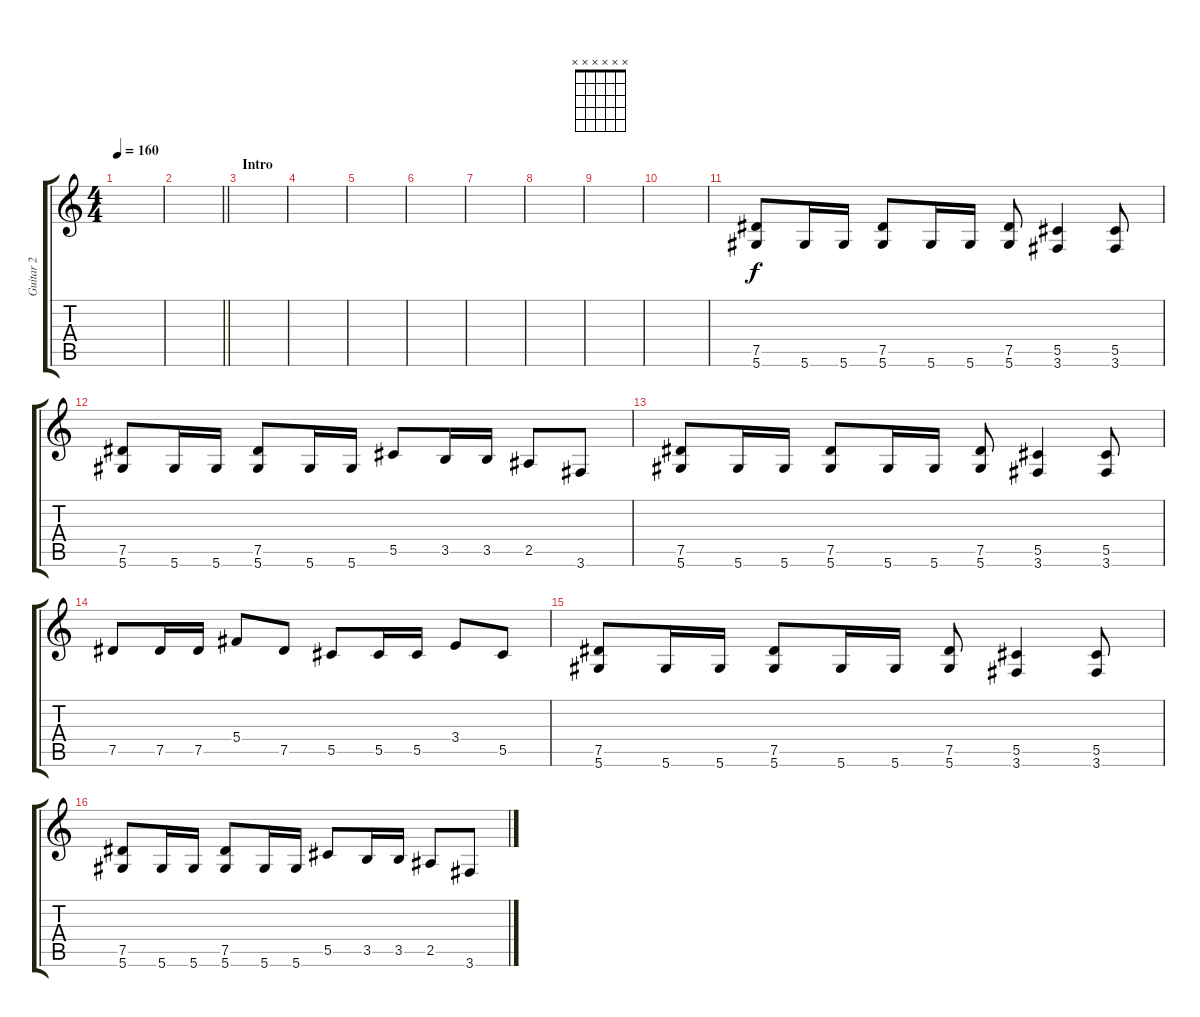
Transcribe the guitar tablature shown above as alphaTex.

\track ("Guitar 2" "Guitar 2") {instrument overdrivenguitar}
\staff {score tabs}
\tuning (Eb4 Bb3 Gb3 Db3 Ab2 Eb2) {hide}
\chord ("" x x x x x x)
\ts (4 4)
\tempo 160
\clef g2
\ks c
|
\barLineRight lightlight
|
\section ("" "Intro")
|
|
|
|
|
|
|
|
(7.5 5.6).8 5.6.16 5.6.16 (7.5 5.6).8 5.6.16 5.6.16 (7.5 5.6).8 (5.5 3.6).4 (5.5 3.6).8 |
(7.5 5.6).8 5.6.16 5.6.16 (7.5 5.6).8 5.6.16 5.6.16 5.5.8 3.5.16 3.5.16 2.5.8 3.6.8 |
(7.5 5.6).8 5.6.16 5.6.16 (7.5 5.6).8 5.6.16 5.6.16 (7.5 5.6).8 (5.5 3.6).4 (5.5 3.6).8 |
7.5.8 7.5.16 7.5.16 5.4.8 7.5.8 5.5.8 5.5.16 5.5.16 3.4.8 5.5.8 |
(7.5 5.6).8 5.6.16 5.6.16 (7.5 5.6).8 5.6.16 5.6.16 (7.5 5.6).8 (5.5 3.6).4 (5.5 3.6).8 |
(7.5 5.6).8 5.6.16 5.6.16 (7.5 5.6).8 5.6.16 5.6.16 5.5.8 3.5.16 3.5.16 2.5.8 3.6.8
